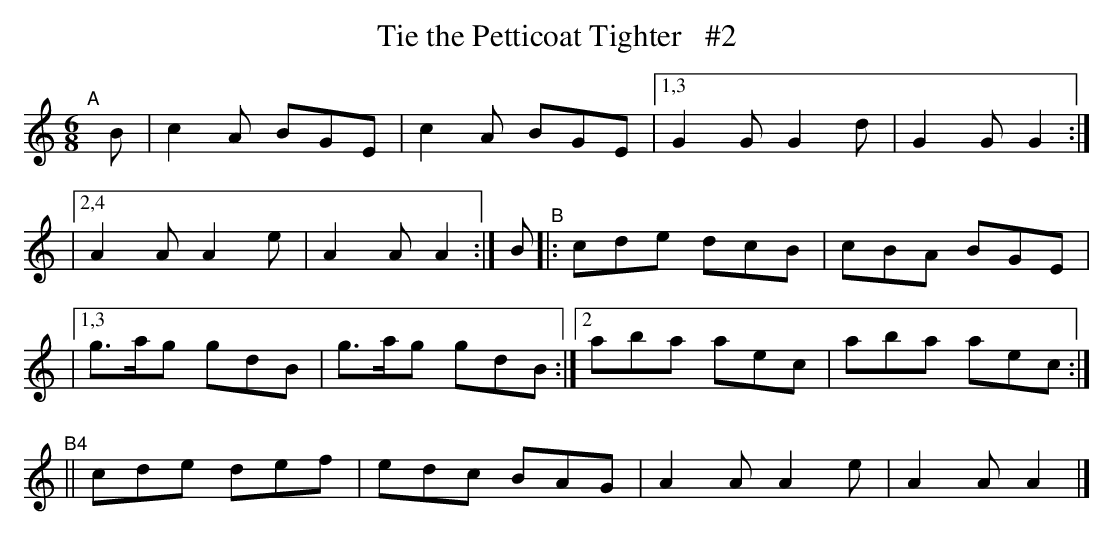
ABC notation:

X:1
T: Tie the Petticoat Tighter   #2
M: 6/8
L: 1/8
K: Am
"^A"[|]\
  B | c2A BGE | c2A BGE |[1,3 G2G G2d | G2G G2 :|
|[2,4 A2A A2e | A2A A2 :| B "^B"|:  cde dcB | cBA BGE |
|[1,3 g>ag gdB | g>ag gdB :|[2 aba aec | aba aec :|
"^B4"|| cde def | edc BAG | A2A A2e | A2A A2 |]
